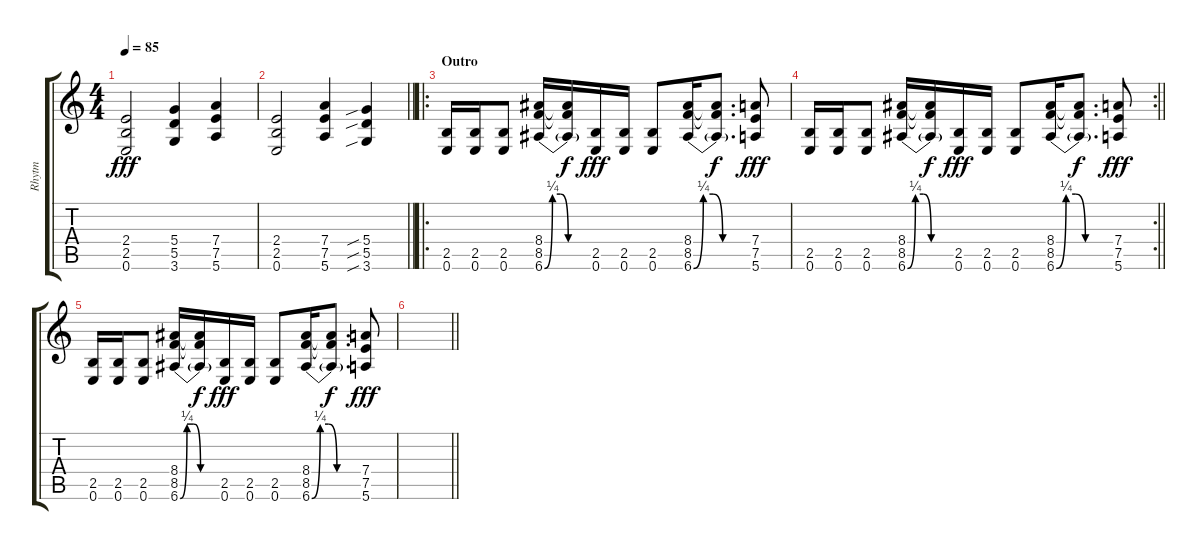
\track ("Rhytm" "Rhytm") {instrument overdrivenguitar}
\staff {score tabs}
\tuning (E4 B3 G3 D3 A2 E2) {hide}
\ts (4 4)
\tempo 85
\clef g2
\ks c
(2.4 2.5 0.6).2{dy fff} (5.4 5.5 3.6).4 (7.4 7.5 5.6).4 |
\barLineRight lightlight
(2.4 2.5 0.6).2 (7.4 7.5 5.6).4 (5.4{sib} 5.5{sib} 3.6{sib}).4 |
\ro
\section ("" "Outro")
(2.5 0.6).16 (2.5 0.6).16 (2.5 0.6).8 (8.4 8.5 6.6{be (custom 0 0 10 1 20 1 30 0 60 0)}).16 (8.4{t} 8.5{t} 6.6{t}).16{dy f} (2.5 0.6).16{dy fff} (2.5 0.6).16 (2.5 0.6).8 (8.4 8.5 6.6{be (custom 0 0 10 1 20 1 30 0 60 0)}).16 (8.4{t} 8.5{t} 6.6{t}).8{d dy f} (7.4 7.5 5.6).8{dy fff} |
\rc 2
\barLineRight lightlight
(2.5 0.6).16 (2.5 0.6).16 (2.5 0.6).8 (8.4 8.5 6.6{be (custom 0 0 10 1 20 1 30 0 60 0)}).16 (8.4{t} 8.5{t} 6.6{t}).16{dy f} (2.5 0.6).16{dy fff} (2.5 0.6).16 (2.5 0.6).8 (8.4 8.5 6.6{be (custom 0 0 10 1 20 1 30 0 60 0)}).16 (8.4{t} 8.5{t} 6.6{t}).8{d dy f} (7.4 7.5 5.6).8{dy fff} |
(2.5 0.6).16 (2.5 0.6).16 (2.5 0.6).8 (8.4 8.5 6.6{be (custom 0 0 10 1 20 1 30 0 60 0)}).16 (8.4{t} 8.5{t} 6.6{t}).16{dy f} (2.5 0.6).16{dy fff} (2.5 0.6).16 (2.5 0.6).8 (8.4 8.5 6.6{be (custom 0 0 10 1 20 1 30 0 60 0)}).16 (8.4{t} 8.5{t} 6.6{t}).8{d dy f} (7.4 7.5 5.6).8{dy fff} |
\barLineRight lightlight
